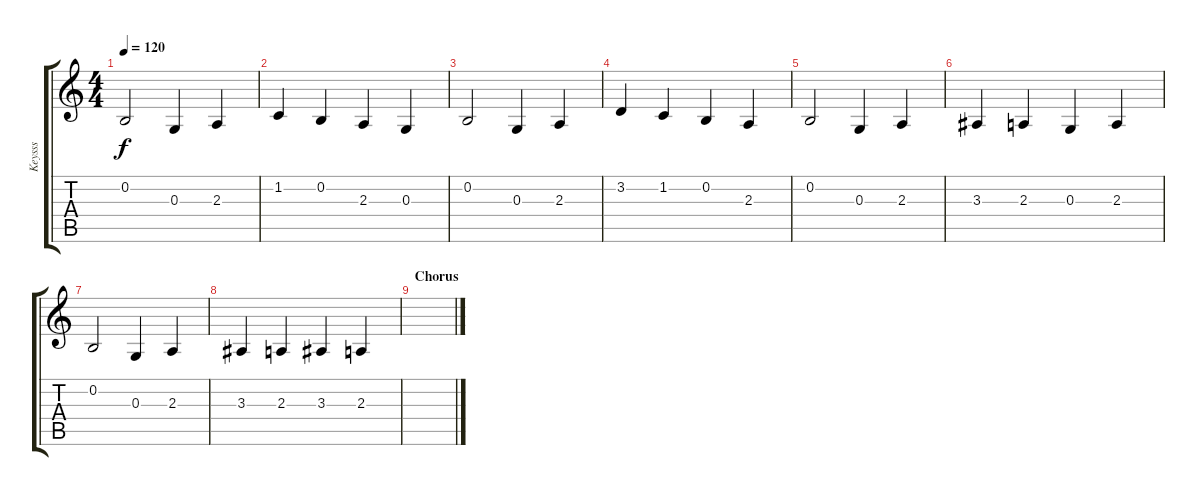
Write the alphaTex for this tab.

\track ("Keysss" "Keysss") {instrument synthstrings1}
\staff {score tabs}
\tuning (E4 B3 G3 D3 A2 E2) {hide}
\ts (4 4)
\tempo 120
\clef g2
\ks c
0.2.2{dy f} 0.3.4 2.3.4 |
1.2.4 0.2.4 2.3.4 0.3.4 |
0.2.2 0.3.4 2.3.4 |
3.2.4 1.2.4 0.2.4 2.3.4 |
0.2.2 0.3.4 2.3.4 |
3.3.4 2.3.4 0.3.4 2.3.4 |
0.2.2 0.3.4 2.3.4 |
3.3.4 2.3.4 3.3.4 2.3.4 |
\section ("" "Chorus")
